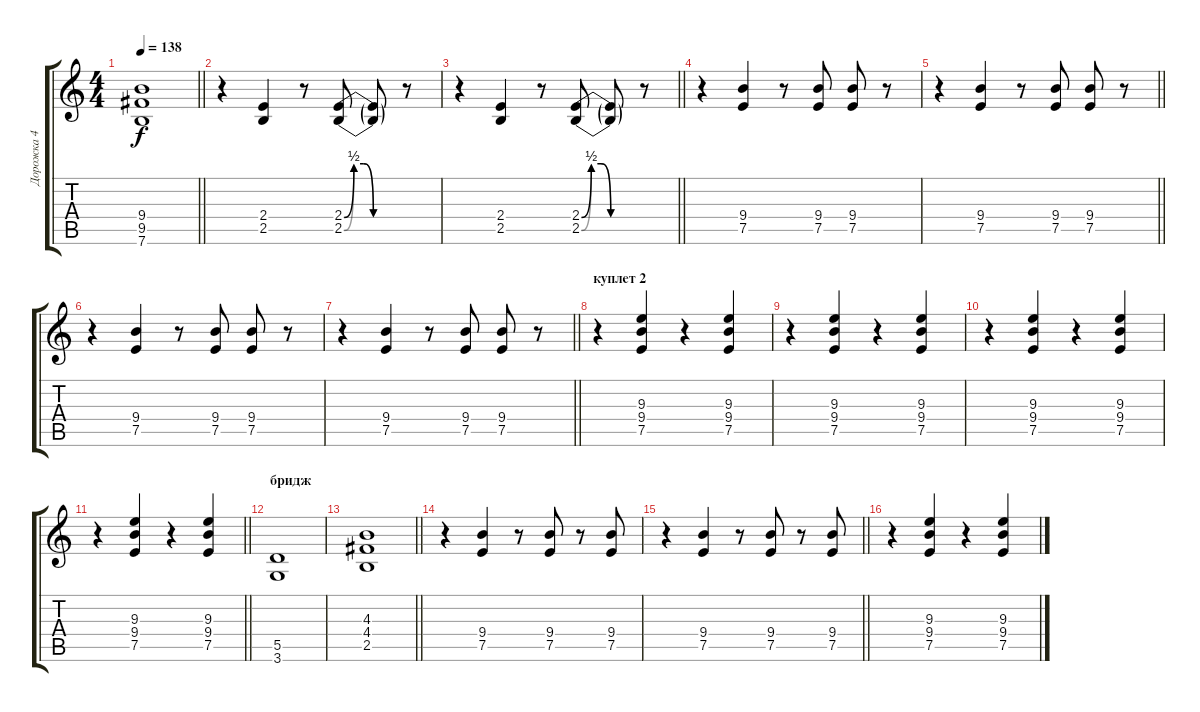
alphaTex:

\track ("Дорожка 4" "Дорожка 4") {instrument distortionguitar}
\staff {score tabs}
\tuning (E4 B3 G3 D3 A2 E2) {hide}
\ts (4 4)
\tempo 138
\clef g2
\barLineRight lightlight
\ks c
(9.4 9.5 7.6).1{dy f} |
r.4 (2.4 2.5).4 r.8 (2.4{be (custom 0 0 10 2 20 2 30 0 60 0)} 2.5{be (custom 0 0 10 2 20 2 30 0 60 0)}).8 (2.4{t} 2.5{t}).8 r.8 |
\barLineRight lightlight
r.4 (2.4 2.5).4 r.8 (2.4{be (custom 0 0 10 2 20 2 30 0 60 0)} 2.5{be (custom 0 0 10 2 20 2 30 0 60 0)}).8 (2.4{t} 2.5{t}).8 r.8 |
r.4 (9.4 7.5).4 r.8 (9.4 7.5).8 (9.4 7.5).8 r.8 |
\barLineRight lightlight
r.4 (9.4 7.5).4 r.8 (9.4 7.5).8 (9.4 7.5).8 r.8 |
r.4 (9.4 7.5).4 r.8 (9.4 7.5).8 (9.4 7.5).8 r.8 |
\barLineRight lightlight
r.4 (9.4 7.5).4 r.8 (9.4 7.5).8 (9.4 7.5).8 r.8 |
\section ("" "куплет 2")
r.4 (9.3 9.4 7.5).4 r.4 (9.3 9.4 7.5).4 |
r.4 (9.3 9.4 7.5).4 r.4 (9.3 9.4 7.5).4 |
r.4 (9.3 9.4 7.5).4 r.4 (9.3 9.4 7.5).4 |
\barLineRight lightlight
r.4 (9.3 9.4 7.5).4 r.4 (9.3 9.4 7.5).4 |
\section ("" "бридж")
(5.5 3.6).1 |
\barLineRight lightlight
(4.3 4.4 2.5).1 |
r.4 (9.4 7.5).4 r.8 (9.4 7.5).8 r.8 (9.4 7.5).8 |
\barLineRight lightlight
r.4 (9.4 7.5).4 r.8 (9.4 7.5).8 r.8 (9.4 7.5).8 |
r.4 (9.3 9.4 7.5).4 r.4 (9.3 9.4 7.5).4
